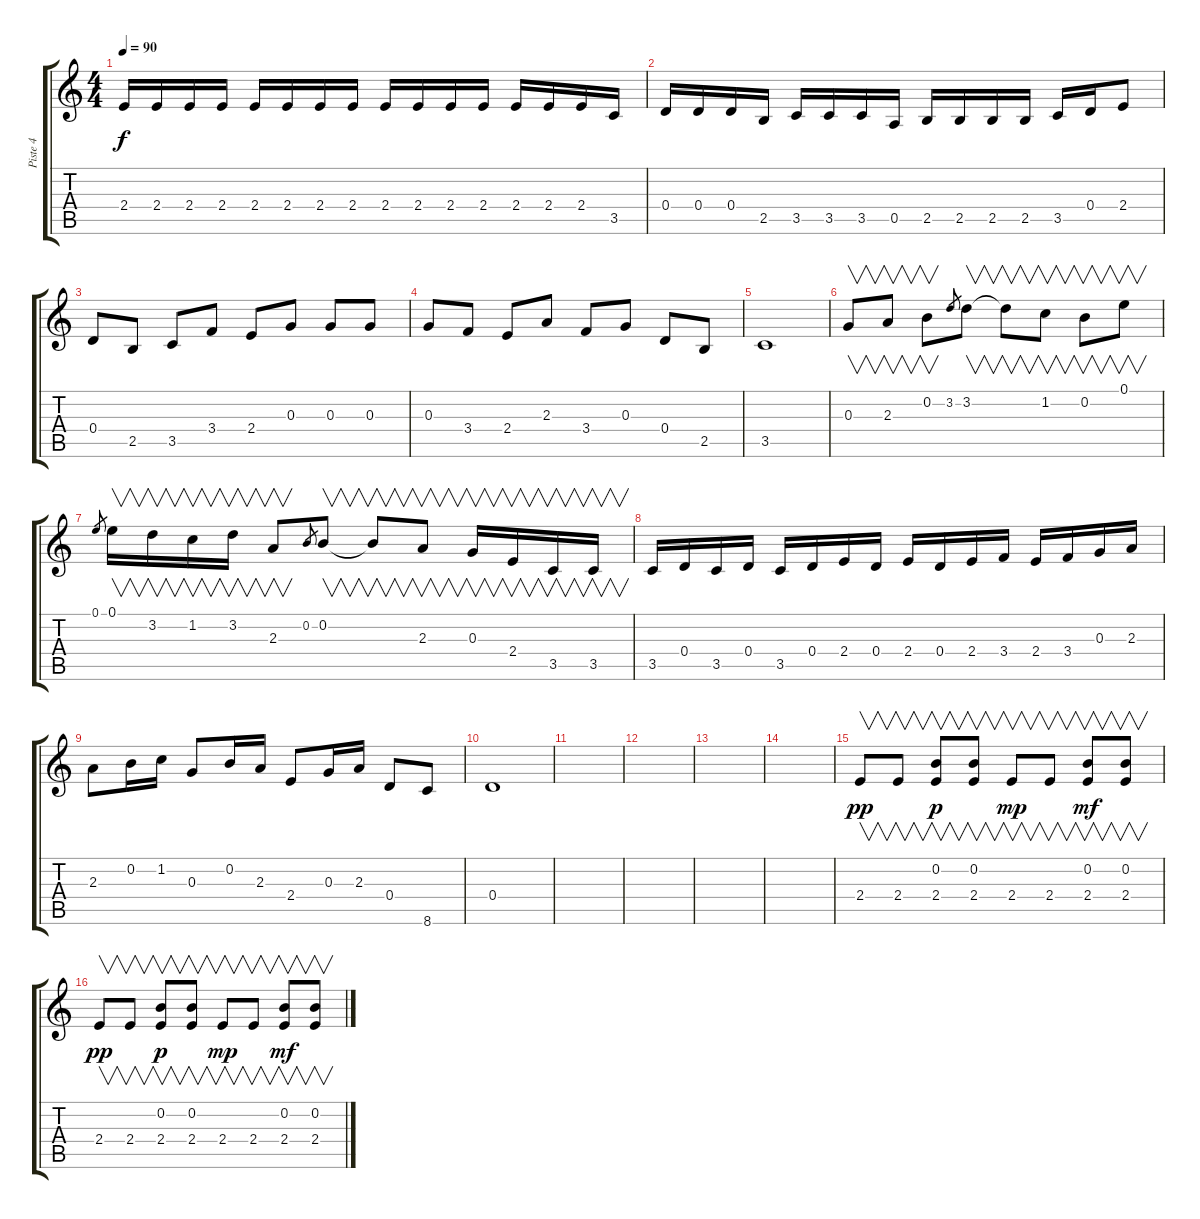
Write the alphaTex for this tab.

\track ("Piste 4" "Piste 4") {instrument electricguitarclean}
\staff {score tabs}
\tuning (E4 B3 G3 D3 A2 E2) {hide}
\ts (4 4)
\tempo 90
\clef g2
\ks c
2.4.16{dy f} 2.4.16 2.4.16 2.4.16 2.4.16 2.4.16 2.4.16 2.4.16 2.4.16 2.4.16 2.4.16 2.4.16 2.4.16 2.4.16 2.4.16 3.5.16 |
0.4.16 0.4.16 0.4.16 2.5.16 3.5.16 3.5.16 3.5.16 0.5.16 2.5.16 2.5.16 2.5.16 2.5.16 3.5.16 0.4.16 2.4.8 |
0.4.8 2.5.8 3.5.8 3.4.8 2.4.8 0.3.8 0.3.8 0.3.8 |
0.3.8 3.4.8 2.4.8 2.3.8 3.4.8 0.3.8 0.4.8 2.5.8 |
3.5.1 |
0.3.8{v} 2.3.8{v} 0.2.8{v} 3.2.8{gr} 3.2.8{v} 3.2{t}.8{v} 1.2.8{v} 0.2.8{v} 0.1.8{v} |
0.1.8{gr} 0.1.16{v} 3.2.16{v} 1.2.16{v} 3.2.16{v} 2.3.8{v} 0.2.8{gr} 0.2.8{v} 0.2{t}.8{v} 2.3.8{v} 0.3.16{v} 2.4.16{v} 3.5.16{v} 3.5.16{v} |
3.5.16 0.4.16 3.5.16 0.4.16 3.5.16 0.4.16 2.4.16 0.4.16 2.4.16 0.4.16 2.4.16 3.4.16 2.4.16 3.4.16 0.3.16 2.3.16 |
2.3.8 0.2.16 1.2.16 0.3.8 0.2.16 2.3.16 2.4.8 0.3.16 2.3.16 0.4.8 8.6.8 |
0.4.1 |
|
|
|
|
2.4.8{v dy pp} 2.4.8{v} (0.2 2.4).8{v dy p} (0.2 2.4).8{v} 2.4.8{v dy mp} 2.4.8{v} (0.2 2.4).8{v dy mf} (0.2 2.4).8{v} |
2.4.8{v dy pp} 2.4.8{v} (0.2 2.4).8{v dy p} (0.2 2.4).8{v} 2.4.8{v dy mp} 2.4.8{v} (0.2 2.4).8{v dy mf} (0.2 2.4).8{v}
